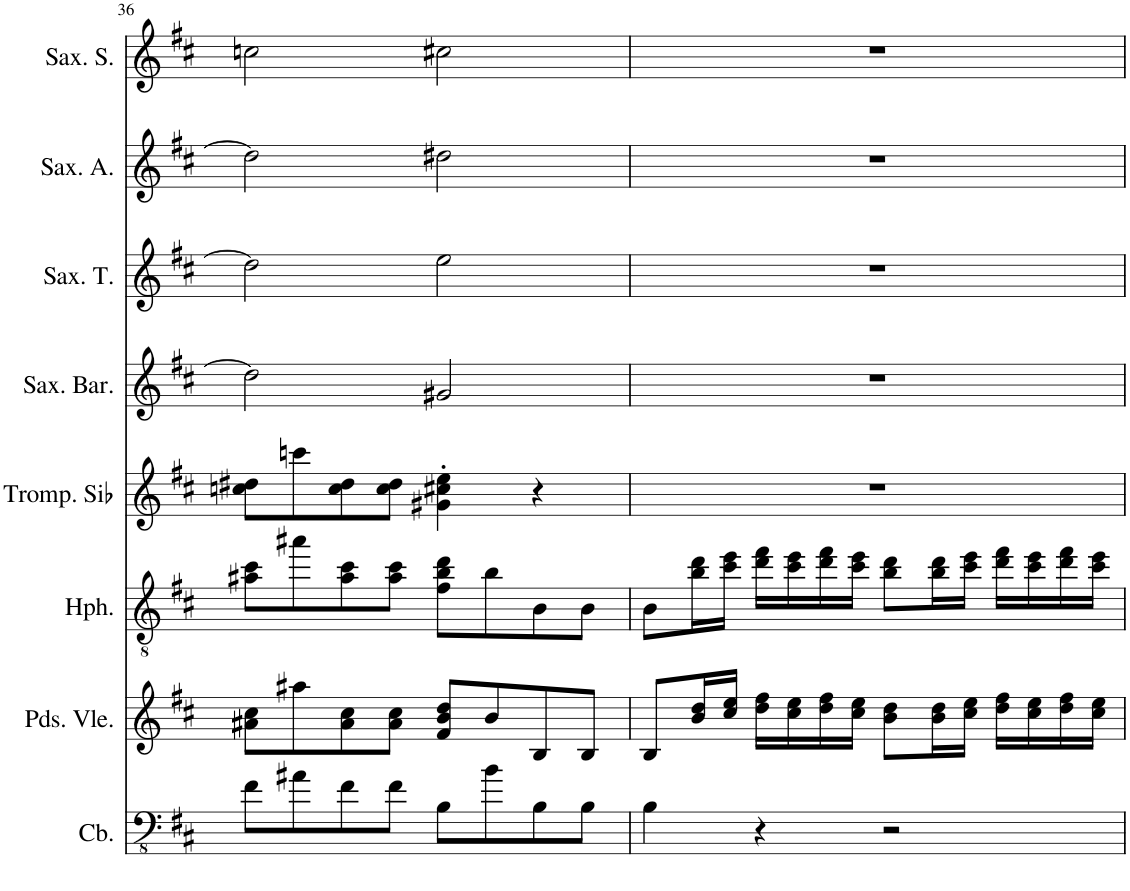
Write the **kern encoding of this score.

**kern	**kern	**kern	**kern	**kern	**kern	**kern	**kern
*part8	*part7	*part6	*part5	*part4	*part3	*part2	*part1
*staff8	*staff7	*staff6	*staff5	*staff4	*staff3	*staff2	*staff1
*I"Contrebasse, Contrabass Accomp	*I"Pardessus de viole, Violin Accomp	*I"Clarinette-Heckelphone, Oboe Accomp	*I"Trompette en Sib, Trumpet Accomp	*I"Saxophone Baryton, Baritone Sax	*I"Saxophone Ténor, Tenor Sax	*I"Saxophone Alto, Alto Sax	*I"Saxophone Soprano, Soprano Sax
*I'Cb.	*I'Pds. Vle.	*I'Hph.	*I'Tromp. Sib	*I'Sax. Bar.	*I'Sax. T.	*I'Sax. A.	*I'Sax. S.
!!LO:PB:g=z
*clefFv4	*clefG2	*clefGv2	*clefG2	*clefG2	*clefG2	*clefG2	*clefG2
*Trd7c12	*	*	*Trd1c2	*Trd12c21	*Trd8c14	*Trd5c9	*Trd1c2
*k[f#c#]	*k[f#c#]	*k[f#c#]	*k[f#c#]	*k[f#c#]	*k[f#c#]	*k[f#c#]	*k[f#c#]
*M4/4	*M4/4	*M4/4	*M4/4	*M4/4	*M4/4	*M4/4	*M4/4
=36	=36	=36	=36	=36	=36	=36	=36
8F#\L	8a#X\ 8cc#\L	8a#X\ 8cc#\L	8ccn\ 8dd#X\L	2dd#\]	2dd#\]	2dd#\]	2ccn\
8A#X\	8aa#X\	8aa#X\	8cccn\	.	.	.	.
8F#\	8a#\ 8cc#\	8a#\ 8cc#\	8cc\ 8dd#\	.	.	.	.
8F#\J	8a#\ 8cc#\J	8a#\ 8cc#\J	8cc\ 8dd#\J	.	.	.	.
8BB\L	8f#/ 8b/ 8dd/L	8f#\ 8b\ 8dd\L	4g#X\' 4cc#X\' 4ee\'	2g#X/	2ee\	2dd#X\	2cc#X\
8B\	8b/	8b\	.	.	.	.	.
8BB\	8B/	8B\	4r	.	.	.	.
8BB\J	8B/J	8B\J	.	.	.	.	.
=37	=37	=37	=37	=37	=37	=37	=37
4BB\	8B/L	8B\L	1r	1r	1r	1r	1r
.	16b/ 16dd/L	16b\ 16dd\L	.	.	.	.	.
.	16cc#/ 16ee/JJ	16cc#\ 16ee\JJ	.	.	.	.	.
4r	16dd\ 16ff#\LL	16dd\ 16ff#\LL	.	.	.	.	.
.	16cc#\ 16ee\	16cc#\ 16ee\	.	.	.	.	.
.	16dd\ 16ff#\	16dd\ 16ff#\	.	.	.	.	.
.	16cc#\ 16ee\JJ	16cc#\ 16ee\JJ	.	.	.	.	.
2r	8b\ 8dd\L	8b\ 8dd\L	.	.	.	.	.
.	16b\ 16dd\L	16b\ 16dd\L	.	.	.	.	.
.	16cc#\ 16ee\JJ	16cc#\ 16ee\JJ	.	.	.	.	.
.	16dd\ 16ff#\LL	16dd\ 16ff#\LL	.	.	.	.	.
.	16cc#\ 16ee\	16cc#\ 16ee\	.	.	.	.	.
.	16dd\ 16ff#\	16dd\ 16ff#\	.	.	.	.	.
.	16cc#\ 16ee\JJ	16cc#\ 16ee\JJ	.	.	.	.	.
=	=	=	=	=	=	=	=
*-	*-	*-	*-	*-	*-	*-	*-
